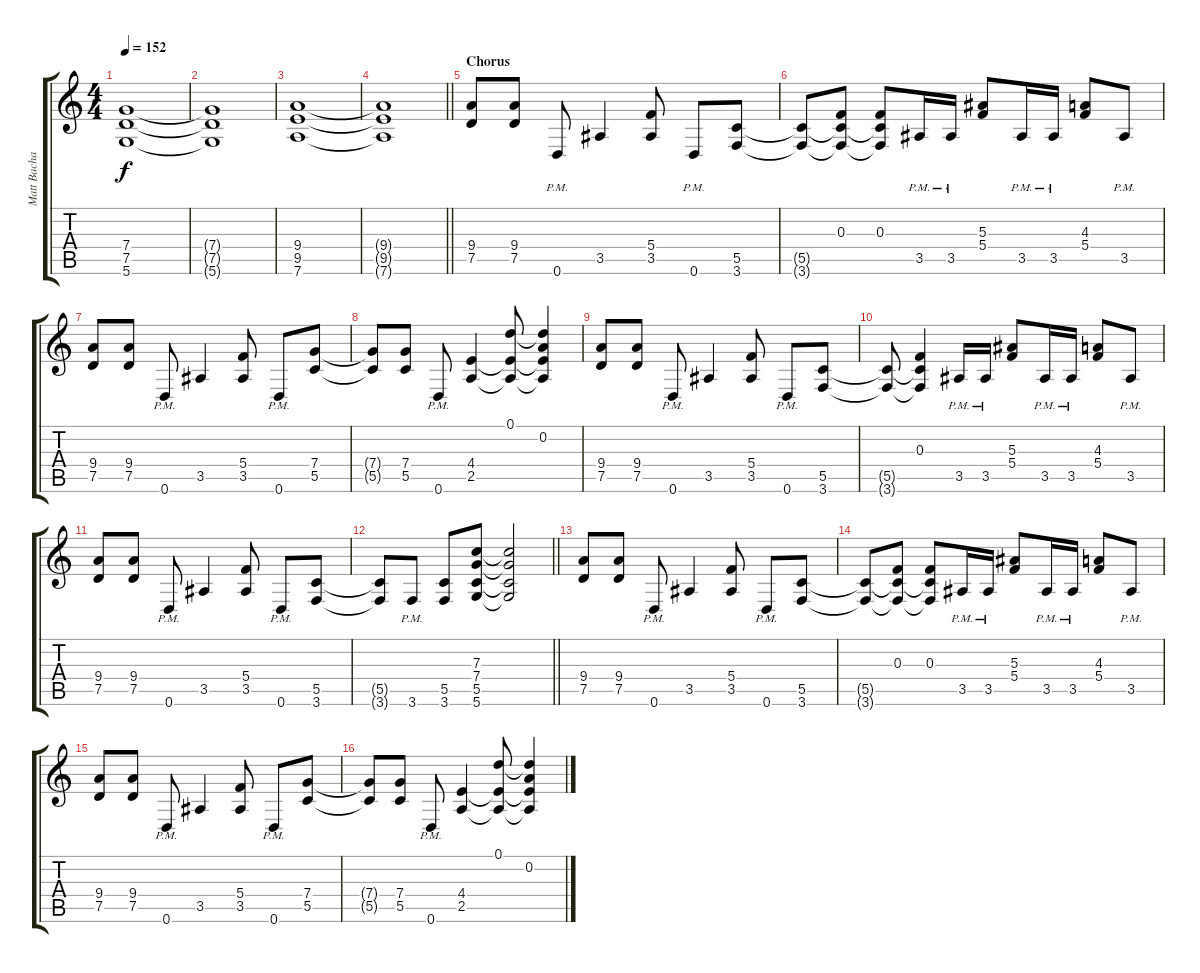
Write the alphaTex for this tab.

\track ("Matt Bachand" "Matt Bacha") {instrument distortionguitar}
\staff {score tabs}
\tuning (D4 A3 F3 C3 G2 D2) {hide}
\ts (4 4)
\tempo 152
\clef g2
\ks c
(7.4 7.5 5.6).1{dy f} |
(7.4{t} 7.5{t} 5.6{t}).1 |
(9.4 9.5 7.6).1 |
\barLineRight lightlight
(9.4{t} 9.5{t} 7.6{t}).1 |
\section ("" "Chorus")
(9.4 7.5).8 (9.4 7.5).8 0.6{pm}.8 3.5.4 (5.4 3.5).8 0.6{pm}.8 (5.5 3.6).8 |
(5.5{t} 3.6{t}).8 (0.3 5.5{t} 3.6{t}).8 (0.3 5.5{t} 3.6{t}).8 3.5{pm}.16 3.5{pm}.16 (5.3 5.4).8 3.5{pm}.16 3.5{pm}.16 (4.3 5.4).8 3.5{pm}.8 |
(9.4 7.5).8 (9.4 7.5).8 0.6{pm}.8 3.5.4 (5.4 3.5).8 0.6{pm}.8 (7.4 5.5).8 |
(7.4{t} 5.5{t}).8 (7.4 5.5).8 0.6{pm}.8 (4.4 2.5).4 (0.1 4.4{t} 2.5{t}).8 (0.1{t} 0.2 4.4{t} 2.5{t}).4 |
(9.4 7.5).8 (9.4 7.5).8 0.6{pm}.8 3.5.4 (5.4 3.5).8 0.6{pm}.8 (5.5 3.6).8 |
(5.5{t} 3.6{t}).8 (0.3 5.5{t} 3.6{t}).4 3.5{pm}.16 3.5{pm}.16 (5.3 5.4).8 3.5{pm}.16 3.5{pm}.16 (4.3 5.4).8 3.5{pm}.8 |
(9.4 7.5).8 (9.4 7.5).8 0.6{pm}.8 3.5.4 (5.4 3.5).8 0.6{pm}.8 (5.5 3.6).8 |
\barLineRight lightlight
(5.5{t} 3.6{t}).8 3.6{pm}.8 (5.5 3.6).8 (7.3 7.4 5.5 5.6).8 (7.3{t} 7.4{t} 5.5{t} 5.6{t}).2 |
(9.4 7.5).8 (9.4 7.5).8 0.6{pm}.8 3.5.4 (5.4 3.5).8 0.6{pm}.8 (5.5 3.6).8 |
(5.5{t} 3.6{t}).8 (0.3 5.5{t} 3.6{t}).8 (0.3 5.5{t} 3.6{t}).8 3.5{pm}.16 3.5{pm}.16 (5.3 5.4).8 3.5{pm}.16 3.5{pm}.16 (4.3 5.4).8 3.5{pm}.8 |
(9.4 7.5).8 (9.4 7.5).8 0.6{pm}.8 3.5.4 (5.4 3.5).8 0.6{pm}.8 (7.4 5.5).8 |
(7.4{t} 5.5{t}).8 (7.4 5.5).8 0.6{pm}.8 (4.4 2.5).4 (0.1 4.4{t} 2.5{t}).8 (0.1{t} 0.2 4.4{t} 2.5{t}).4
